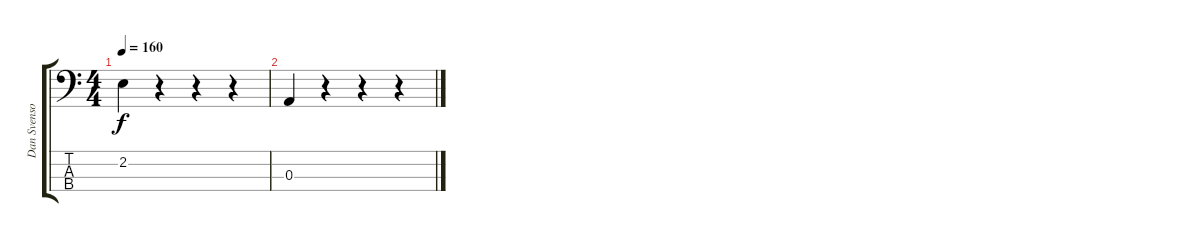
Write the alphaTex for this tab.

\track ("Dan Svenson" "Dan Svenso") {instrument electricbasspick}
\staff {score tabs}
\tuning (G2 D2 A1 E1) {hide}
\ts (4 4)
\tempo 160
\clef f4
\ks c
2.2.4{dy f} r.4 r.4 r.4 |
0.3.4 r.4 r.4 r.4
